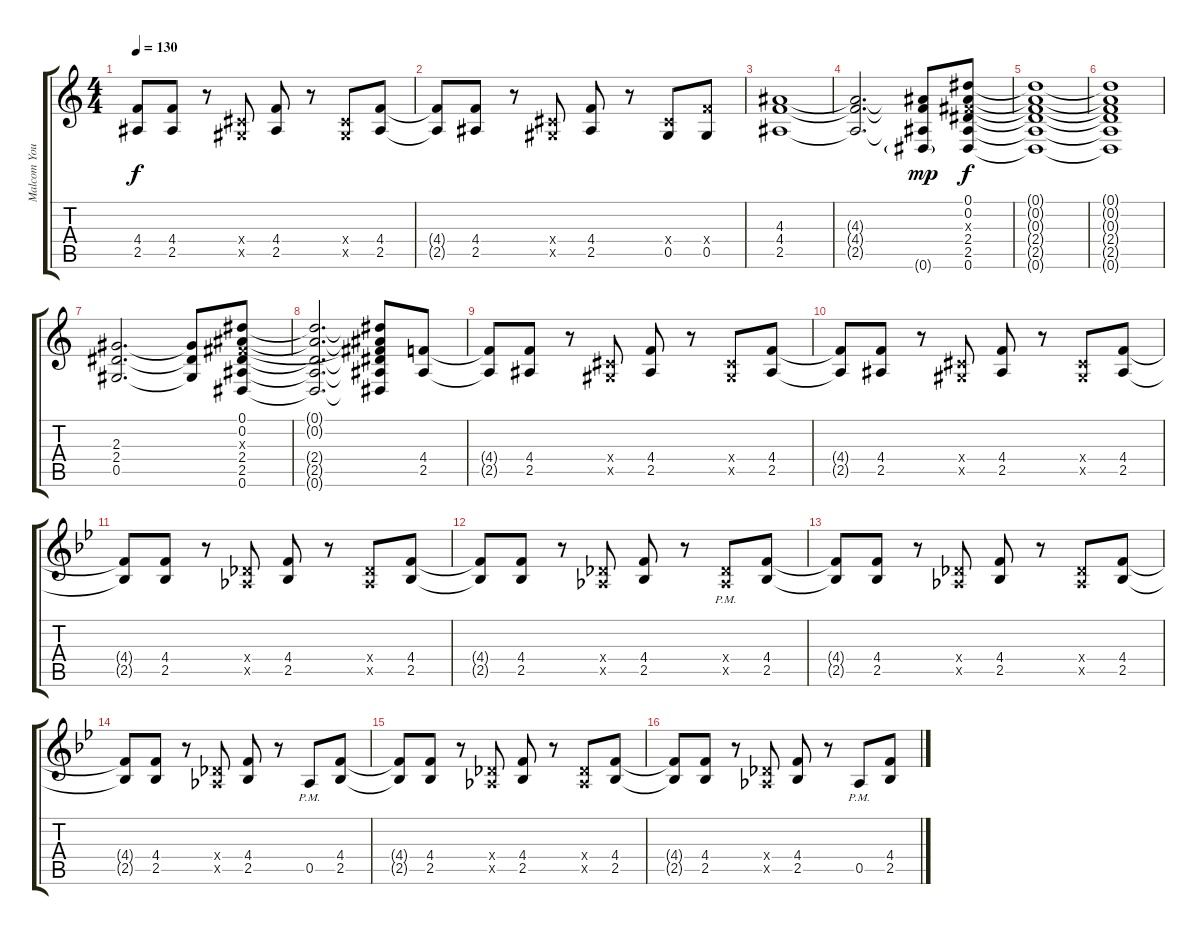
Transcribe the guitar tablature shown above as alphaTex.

\track ("Malcom Young" "Malcom You") {instrument overdrivenguitar}
\staff {score tabs}
\tuning (Eb4 Bb3 Gb3 Db3 Ab2 Eb2) {hide}
\ts (4 4)
\tempo 130
\clef g2
\ks c
(4.4{t} 2.5{t}).8{dy f} (4.4 2.5).8 r.8 (0.4{x} 0.5{x}).8 (4.4 2.5).8 r.8 (0.4{x} 0.5{x}).8 (4.4 2.5).8 |
(4.4{t} 2.5{t}).8 (4.4 2.5).8 r.8 (0.4{x} 0.5{x}).8 (4.4 2.5).8 r.8 (0.4{x} 0.5).8 (4.4{x} 0.5).8 |
(4.3 4.4 2.5).1 |
(4.3{t} 4.4{t} 2.5{t}).2{d} (4.3{t} 4.4{t} 2.5{t} 0.6{g}).8{dy mp} (0.1 0.2 0.3{x} 2.4 2.5 0.6).8{dy f} |
(0.1{t} 0.2{t} 0.3{t} 2.4{t} 2.5{t} 0.6{t}).1 |
(0.1{t} 0.2{t} 0.3{t} 2.4{t} 2.5{t} 0.6{t}).1 |
(2.3 2.4 0.5).2{d} (2.3{t} 2.4{t} 0.5{t}).8 (0.1 0.2 0.3{x} 2.4 2.5 0.6).8 |
(0.1{t} 0.2{t} 2.4{t} 2.5{t} 0.6{t}).2{d} (0.1{t} 0.2{t} 0.3{t} 2.4{t} 2.5{t} 0.6{t}).8 (4.4 2.5).8 |
(4.4{t} 2.5{t}).8 (4.4 2.5).8 r.8 (0.4{x} 0.5{x}).8 (4.4 2.5).8 r.8 (0.4{x} 0.5{x}).8 (4.4 2.5).8 |
(4.4{t} 2.5{t}).8 (4.4 2.5).8 r.8 (0.4{x} 0.5{x}).8 (4.4 2.5).8 r.8 (0.4{x} 0.5{x}).8 (4.4 2.5).8 |
\ks bb
(4.4{t} 2.5{t}).8 (4.4 2.5).8 r.8 (0.4{x} 0.5{x}).8 (4.4 2.5).8 r.8 (0.4{x} 0.5{x}).8 (4.4 2.5).8 |
(4.4{t} 2.5{t}).8 (4.4 2.5).8 r.8 (0.4{x} 0.5{x}).8 (4.4 2.5).8 r.8 (0.4{x} 0.5{pm x}).8 (4.4 2.5).8 |
(4.4{t} 2.5{t}).8 (4.4 2.5).8 r.8 (0.4{x} 0.5{x}).8 (4.4 2.5).8 r.8 (0.4{x} 0.5{x}).8 (4.4 2.5).8 |
(4.4{t} 2.5{t}).8 (4.4 2.5).8 r.8 (0.4{x} 0.5{x}).8 (4.4 2.5).8 r.8 0.5{pm}.8 (4.4 2.5).8 |
(4.4{t} 2.5{t}).8 (4.4 2.5).8 r.8 (0.4{x} 0.5{x}).8 (4.4 2.5).8 r.8 (0.4{x} 0.5{x}).8 (4.4 2.5).8 |
(4.4{t} 2.5{t}).8 (4.4 2.5).8 r.8 (0.4{x} 0.5{x}).8 (4.4 2.5).8 r.8 0.5{pm}.8 (4.4 2.5).8
